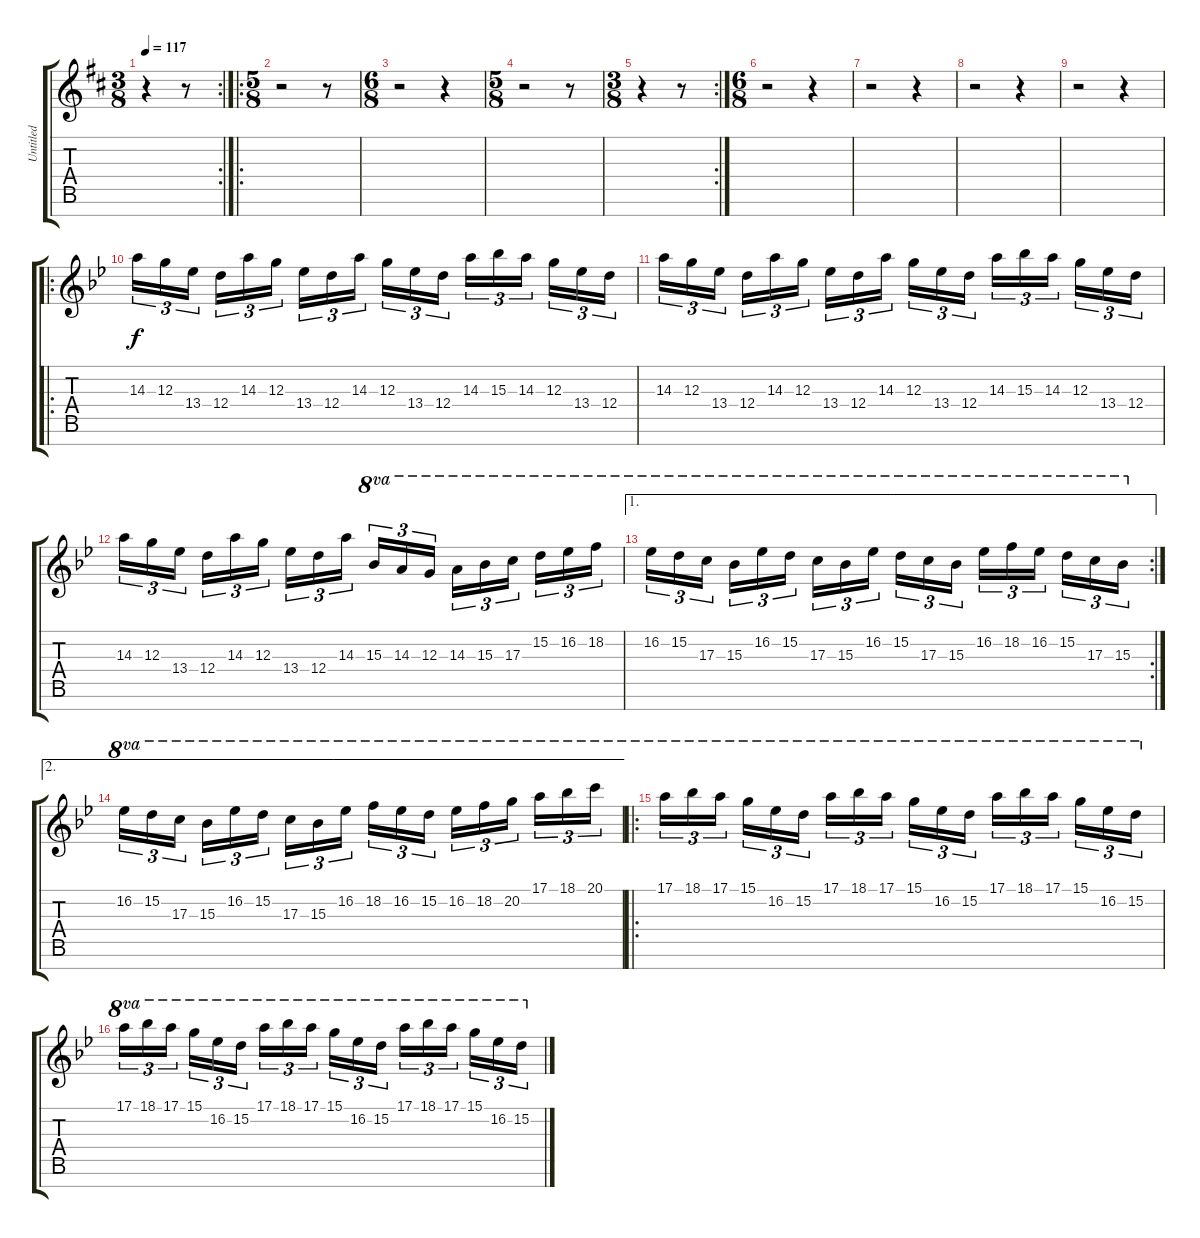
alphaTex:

\track ("Untitled" "Untitled") {instrument distortionguitar}
\staff {score tabs}
\tuning (E4 B3 G3 D3 A2 E2 B1) {hide}
\rc 2
\ts (3 8)
\tempo 117
\clef g2
\ks d
r.4{dy f} r.8 |
\ro
\ts (5 8)
r.2 r.8 |
\ts (6 8)
r.2 r.4 |
\ts (5 8)
r.2 r.8 |
\rc 2
\ts (3 8)
r.4 r.8 |
\ts (6 8)
r.2 r.4 |
r.2 r.4 |
r.2 r.4 |
r.2 r.4 |
\ro
\section ("" " ")
\ks bb
14.3.16{tu (3 2)} 12.3.16{tu (3 2)} 13.4.16{tu (3 2) beam splitsecondary} 12.4.16{tu (3 2)} 14.3.16{tu (3 2)} 12.3.16{tu (3 2) beam splitsecondary} 13.4.16{tu (3 2)} 12.4.16{tu (3 2)} 14.3.16{tu (3 2)} 12.3.16{tu (3 2)} 13.4.16{tu (3 2)} 12.4.16{tu (3 2) beam splitsecondary} 14.3.16{tu (3 2)} 15.3.16{tu (3 2)} 14.3.16{tu (3 2) beam splitsecondary} 12.3.16{tu (3 2)} 13.4.16{tu (3 2)} 12.4.16{tu (3 2)} |
14.3.16{tu (3 2)} 12.3.16{tu (3 2)} 13.4.16{tu (3 2) beam splitsecondary} 12.4.16{tu (3 2)} 14.3.16{tu (3 2)} 12.3.16{tu (3 2) beam splitsecondary} 13.4.16{tu (3 2)} 12.4.16{tu (3 2)} 14.3.16{tu (3 2)} 12.3.16{tu (3 2)} 13.4.16{tu (3 2)} 12.4.16{tu (3 2) beam splitsecondary} 14.3.16{tu (3 2)} 15.3.16{tu (3 2)} 14.3.16{tu (3 2) beam splitsecondary} 12.3.16{tu (3 2)} 13.4.16{tu (3 2)} 12.4.16{tu (3 2)} |
14.3.16{tu (3 2)} 12.3.16{tu (3 2)} 13.4.16{tu (3 2) beam splitsecondary} 12.4.16{tu (3 2)} 14.3.16{tu (3 2)} 12.3.16{tu (3 2) beam splitsecondary} 13.4.16{tu (3 2)} 12.4.16{tu (3 2)} 14.3.16{tu (3 2)} 15.3.16{tu (3 2) ot 8va} 14.3.16{tu (3 2) ot 8va} 12.3.16{tu (3 2) ot 8va beam splitsecondary} 14.3.16{tu (3 2) ot 8va} 15.3.16{tu (3 2) ot 8va} 17.3.16{tu (3 2) ot 8va beam splitsecondary} 15.2.16{tu (3 2) ot 8va} 16.2.16{tu (3 2) ot 8va} 18.2.16{tu (3 2) ot 8va} |
\ae 1
\rc 2
16.2.16{tu (3 2) ot 8va} 15.2.16{tu (3 2) ot 8va} 17.3.16{tu (3 2) ot 8va beam splitsecondary} 15.3.16{tu (3 2) ot 8va} 16.2.16{tu (3 2) ot 8va} 15.2.16{tu (3 2) ot 8va beam splitsecondary} 17.3.16{tu (3 2) ot 8va} 15.3.16{tu (3 2) ot 8va} 16.2.16{tu (3 2) ot 8va} 15.2.16{tu (3 2) ot 8va} 17.3.16{tu (3 2) ot 8va} 15.3.16{tu (3 2) ot 8va beam splitsecondary} 16.2.16{tu (3 2) ot 8va} 18.2.16{tu (3 2) ot 8va} 16.2.16{tu (3 2) ot 8va beam splitsecondary} 15.2.16{tu (3 2) ot 8va} 17.3.16{tu (3 2) ot 8va} 15.3.16{tu (3 2) ot 8va} |
\ae 2
16.2.16{tu (3 2) ot 8va} 15.2.16{tu (3 2) ot 8va} 17.3.16{tu (3 2) ot 8va beam splitsecondary} 15.3.16{tu (3 2) ot 8va} 16.2.16{tu (3 2) ot 8va} 15.2.16{tu (3 2) ot 8va beam splitsecondary} 17.3.16{tu (3 2) ot 8va} 15.3.16{tu (3 2) ot 8va} 16.2.16{tu (3 2) ot 8va} 18.2.16{tu (3 2) ot 8va} 16.2.16{tu (3 2) ot 8va} 15.2.16{tu (3 2) ot 8va beam splitsecondary} 16.2.16{tu (3 2) ot 8va} 18.2.16{tu (3 2) ot 8va} 20.2.16{tu (3 2) ot 8va beam splitsecondary} 17.1.16{tu (3 2) ot 8va} 18.1.16{tu (3 2) ot 8va} 20.1.16{tu (3 2) ot 8va} |
\ro
17.1.16{tu (3 2) ot 8va} 18.1.16{tu (3 2) ot 8va} 17.1.16{tu (3 2) ot 8va beam splitsecondary} 15.1.16{tu (3 2) ot 8va} 16.2.16{tu (3 2) ot 8va} 15.2.16{tu (3 2) ot 8va beam splitsecondary} 17.1.16{tu (3 2) ot 8va} 18.1.16{tu (3 2) ot 8va} 17.1.16{tu (3 2) ot 8va} 15.1.16{tu (3 2) ot 8va} 16.2.16{tu (3 2) ot 8va} 15.2.16{tu (3 2) ot 8va beam splitsecondary} 17.1.16{tu (3 2) ot 8va} 18.1.16{tu (3 2) ot 8va} 17.1.16{tu (3 2) ot 8va beam splitsecondary} 15.1.16{tu (3 2) ot 8va} 16.2.16{tu (3 2) ot 8va} 15.2.16{tu (3 2) ot 8va} |
17.1.16{tu (3 2) ot 8va} 18.1.16{tu (3 2) ot 8va} 17.1.16{tu (3 2) ot 8va beam splitsecondary} 15.1.16{tu (3 2) ot 8va} 16.2.16{tu (3 2) ot 8va} 15.2.16{tu (3 2) ot 8va beam splitsecondary} 17.1.16{tu (3 2) ot 8va} 18.1.16{tu (3 2) ot 8va} 17.1.16{tu (3 2) ot 8va} 15.1.16{tu (3 2) ot 8va} 16.2.16{tu (3 2) ot 8va} 15.2.16{tu (3 2) ot 8va beam splitsecondary} 17.1.16{tu (3 2) ot 8va} 18.1.16{tu (3 2) ot 8va} 17.1.16{tu (3 2) ot 8va beam splitsecondary} 15.1.16{tu (3 2) ot 8va} 16.2.16{tu (3 2) ot 8va} 15.2.16{tu (3 2) ot 8va}
